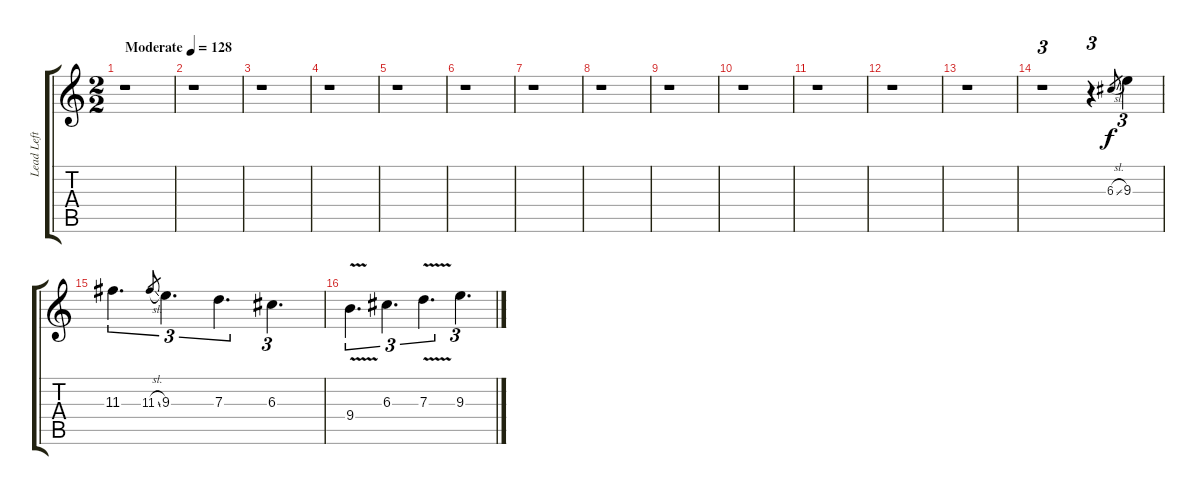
\track ("Lead Left" "Lead Left") {instrument overdrivenguitar}
\staff {score tabs}
\tuning (E4 B3 G3 D3 A2 D2) {hide}
\ts (2 2)
\tempo (128 "Moderate")
\clef g2
\ks c
r.1{dy f instrument overdrivenguitar} |
r.1 |
r.1 |
r.1 |
r.1 |
r.1 |
r.1 |
r.1 |
r.1 |
r.1 |
r.1 |
r.1 |
r.1 |
r.1{tu (3 2)} r.4{tu (3 2)} 6.3{sl}.8{gr} 9.3.4{tu (3 2)} |
11.3.4{d tu (3 2)} 11.3{sl}.8{gr} 9.3.4{d tu (3 2)} 7.3.4{d tu (3 2)} 6.3.4{d tu (3 2)} |
9.4{v}.4{d tu (3 2)} 6.3.4{d tu (3 2)} 7.3{v}.4{d tu (3 2)} 9.3.4{d tu (3 2)}
